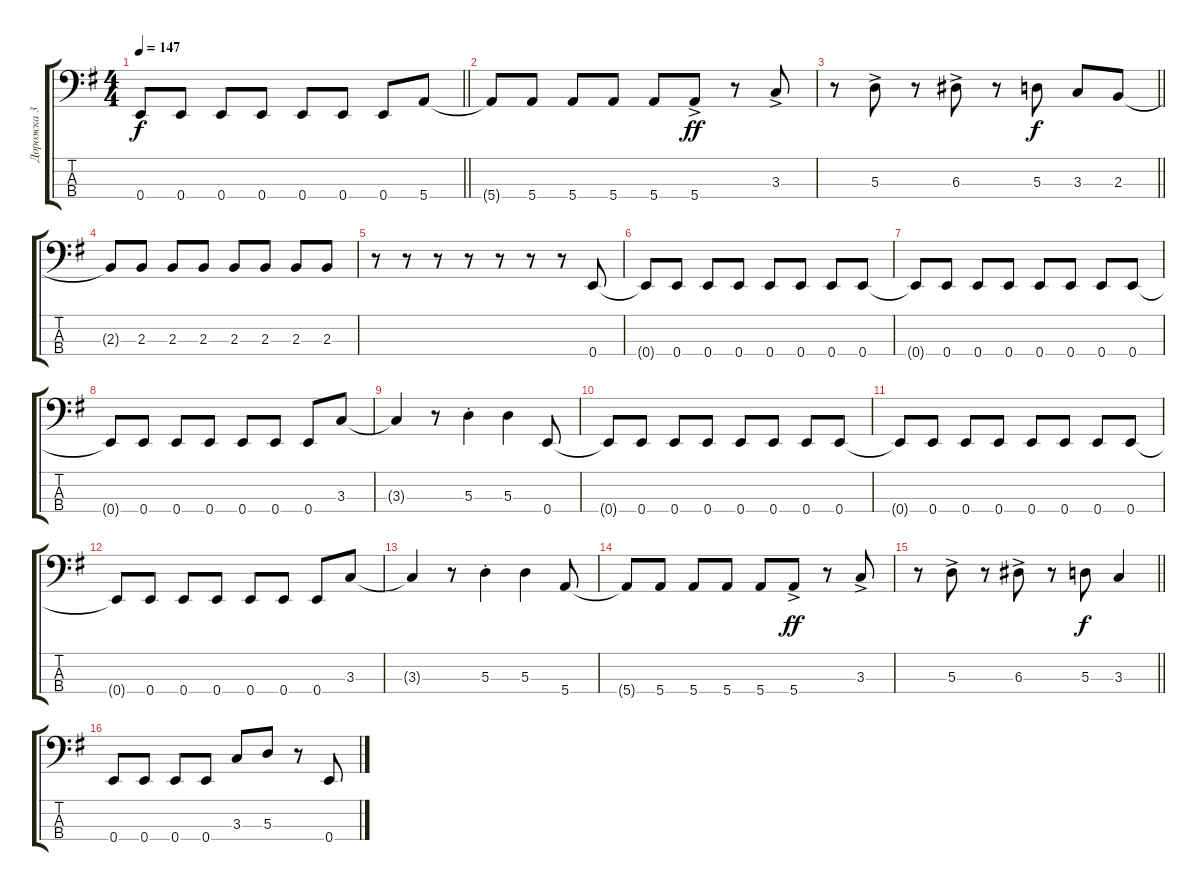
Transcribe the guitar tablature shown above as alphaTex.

\track ("Дорожка 3" "Дорожка 3") {instrument electricbassfinger}
\staff {score tabs}
\tuning (G2 D2 A1 E1) {hide}
\ts (4 4)
\tempo 147
\clef f4
\barLineRight lightlight
\ks eminor
0.4{t}.8{dy f} 0.4.8 0.4.8 0.4.8 0.4.8 0.4.8 0.4.8 5.4.8 |
5.4{t}.8 5.4.8 5.4.8 5.4.8 5.4.8 5.4{ac}.8{dy ff} r.8 3.3{ac}.8 |
\barLineRight lightlight
r.8 5.3{ac}.8 r.8 6.3{ac}.8 r.8 5.3.8{dy f} 3.3.8 2.3.8 |
2.3{t}.8 2.3.8 2.3.8 2.3.8 2.3.8 2.3.8 2.3.8 2.3.8 |
r.8 r.8 r.8 r.8 r.8 r.8 r.8 0.4.8 |
0.4{t}.8 0.4.8 0.4.8 0.4.8 0.4.8 0.4.8 0.4.8 0.4.8 |
0.4{t}.8 0.4.8 0.4.8 0.4.8 0.4.8 0.4.8 0.4.8 0.4.8 |
0.4{t}.8 0.4.8 0.4.8 0.4.8 0.4.8 0.4.8 0.4.8 3.3.8 |
3.3{t}.4 r.8 5.3{st}.4 5.3.4 0.4.8 |
0.4{t}.8 0.4.8 0.4.8 0.4.8 0.4.8 0.4.8 0.4.8 0.4.8 |
0.4{t}.8 0.4.8 0.4.8 0.4.8 0.4.8 0.4.8 0.4.8 0.4.8 |
0.4{t}.8 0.4.8 0.4.8 0.4.8 0.4.8 0.4.8 0.4.8 3.3.8 |
3.3{t}.4 r.8 5.3{st}.4 5.3.4 5.4.8 |
5.4{t}.8 5.4.8 5.4.8 5.4.8 5.4.8 5.4{ac}.8{dy ff} r.8 3.3{ac}.8 |
\barLineRight lightlight
r.8 5.3{ac}.8 r.8 6.3{ac}.8 r.8 5.3.8{dy f} 3.3.4 |
0.4.8 0.4.8 0.4.8 0.4.8 3.3.8 5.3.8 r.8 0.4.8
